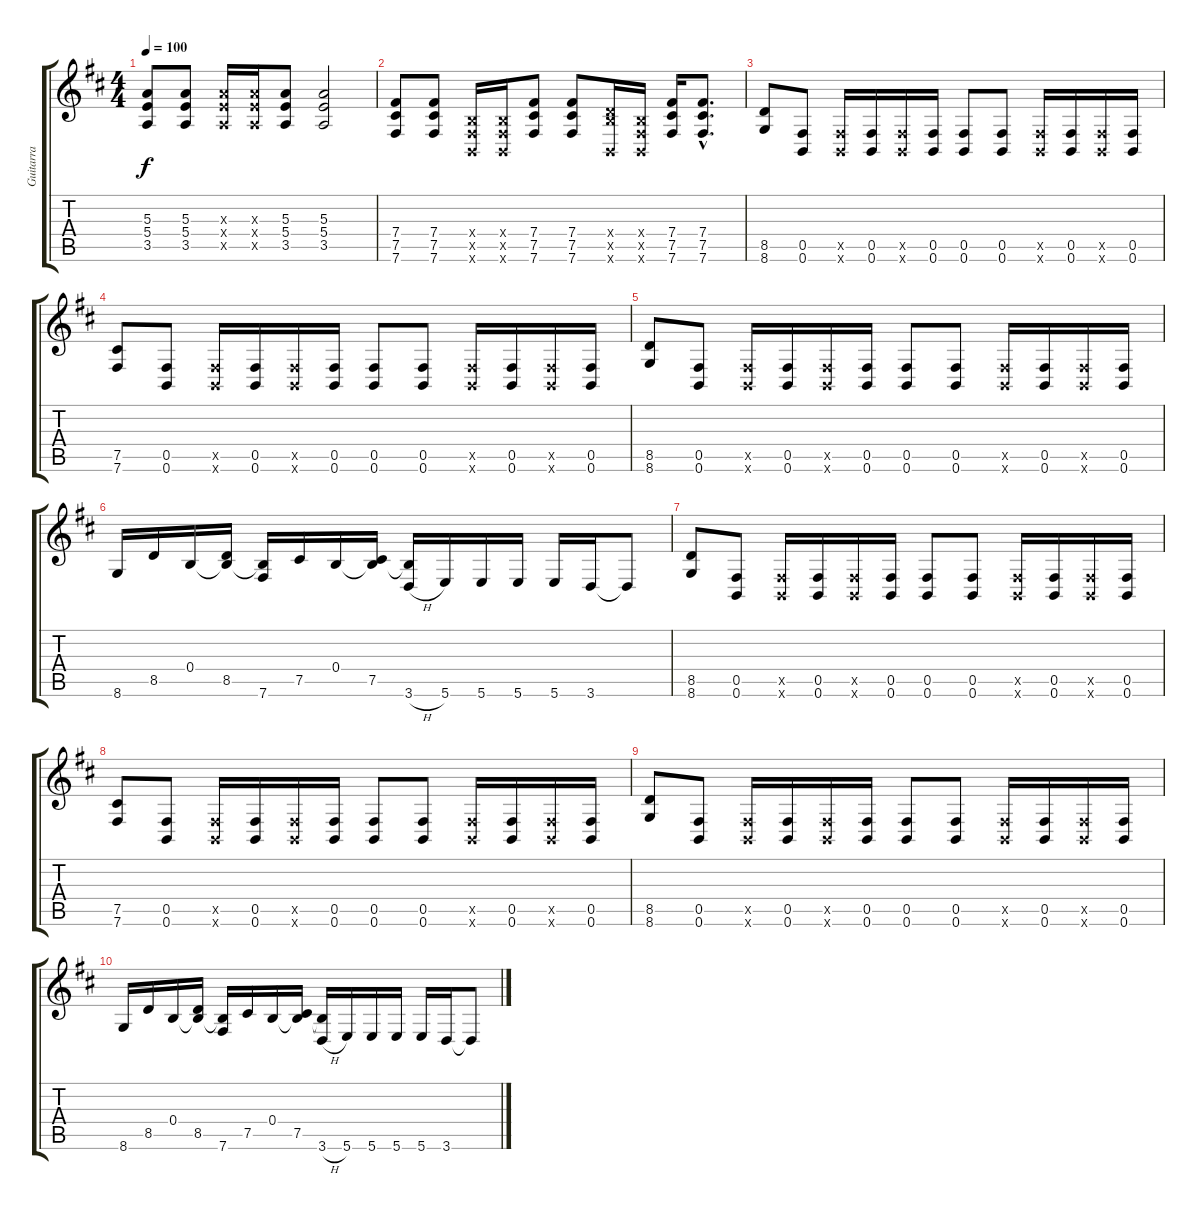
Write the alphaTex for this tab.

\track ("Guitarra" "Guitarra") {instrument distortionguitar}
\staff {score tabs}
\tuning (Db4 Ab3 E3 B2 Gb2 B1) {hide}
\ts (4 4)
\tempo 100
\clef g2
\ks d
(5.3 5.4 3.5).8{dy f} (5.3 5.4 3.5).8 (5.3{x} 5.4{x} 3.5{x}).16 (5.3{x} 5.4{x} 3.5{x}).16 (5.3 5.4 3.5).8 (5.3 5.4 3.5).2 |
(7.4 7.5 7.6).8 (7.4 7.5 7.6).8 (0.4{x} 0.5{x} 0.6{x}).16 (0.4{x} 0.5{x} 0.6{x}).16 (7.4 7.5 7.6).8 (7.4 7.5 7.6).8 (0.4{x} 8.5{x} 0.6{x}).16 (0.4{x} 0.5{x} 0.6{x}).16 (7.4 7.5 7.6).16 (7.4{hac} 7.5{hac} 7.6{hac}).8{d} |
(8.5 8.6).8 (0.5 0.6).8 (0.5{x} 0.6{x}).16 (0.5 0.6).16 (0.5{x} 0.6{x}).16 (0.5 0.6).16 (0.5 0.6).8 (0.5 0.6).8 (0.5{x} 0.6{x}).16 (0.5 0.6).16 (0.5{x} 0.6{x}).16 (0.5 0.6).16 |
(7.5 7.6).8 (0.5 0.6).8 (0.5{x} 0.6{x}).16 (0.5 0.6).16 (0.5{x} 0.6{x}).16 (0.5 0.6).16 (0.5 0.6).8 (0.5 0.6).8 (0.5{x} 0.6{x}).16 (0.5 0.6).16 (0.5{x} 0.6{x}).16 (0.5 0.6).16 |
(8.5 8.6).8 (0.5 0.6).8 (0.5{x} 0.6{x}).16 (0.5 0.6).16 (0.5{x} 0.6{x}).16 (0.5 0.6).16 (0.5 0.6).8 (0.5 0.6).8 (0.5{x} 0.6{x}).16 (0.5 0.6).16 (0.5{x} 0.6{x}).16 (0.5 0.6).16 |
8.6.16 8.5.16 0.4.16 (0.4{t} 8.5).16 (0.4{t} 7.6).16 7.5.16 0.4.16 (0.4{t} 7.5).16 (0.4{t} 3.6{h}).16 5.6.16 5.6.16 5.6.16 5.6.16 3.6.16 3.6{t}.8 |
(8.5 8.6).8 (0.5 0.6).8 (0.5{x} 0.6{x}).16 (0.5 0.6).16 (0.5{x} 0.6{x}).16 (0.5 0.6).16 (0.5 0.6).8 (0.5 0.6).8 (0.5{x} 0.6{x}).16 (0.5 0.6).16 (0.5{x} 0.6{x}).16 (0.5 0.6).16 |
(7.5 7.6).8 (0.5 0.6).8 (0.5{x} 0.6{x}).16 (0.5 0.6).16 (0.5{x} 0.6{x}).16 (0.5 0.6).16 (0.5 0.6).8 (0.5 0.6).8 (0.5{x} 0.6{x}).16 (0.5 0.6).16 (0.5{x} 0.6{x}).16 (0.5 0.6).16 |
(8.5 8.6).8 (0.5 0.6).8 (0.5{x} 0.6{x}).16 (0.5 0.6).16 (0.5{x} 0.6{x}).16 (0.5 0.6).16 (0.5 0.6).8 (0.5 0.6).8 (0.5{x} 0.6{x}).16 (0.5 0.6).16 (0.5{x} 0.6{x}).16 (0.5 0.6).16 |
8.6.16 8.5.16 0.4.16 (0.4{t} 8.5).16 (0.4{t} 7.6).16 7.5.16 0.4.16 (0.4{t} 7.5).16 (0.4{t} 3.6{h}).16 5.6.16 5.6.16 5.6.16 5.6.16 3.6.16 3.6{t}.8
